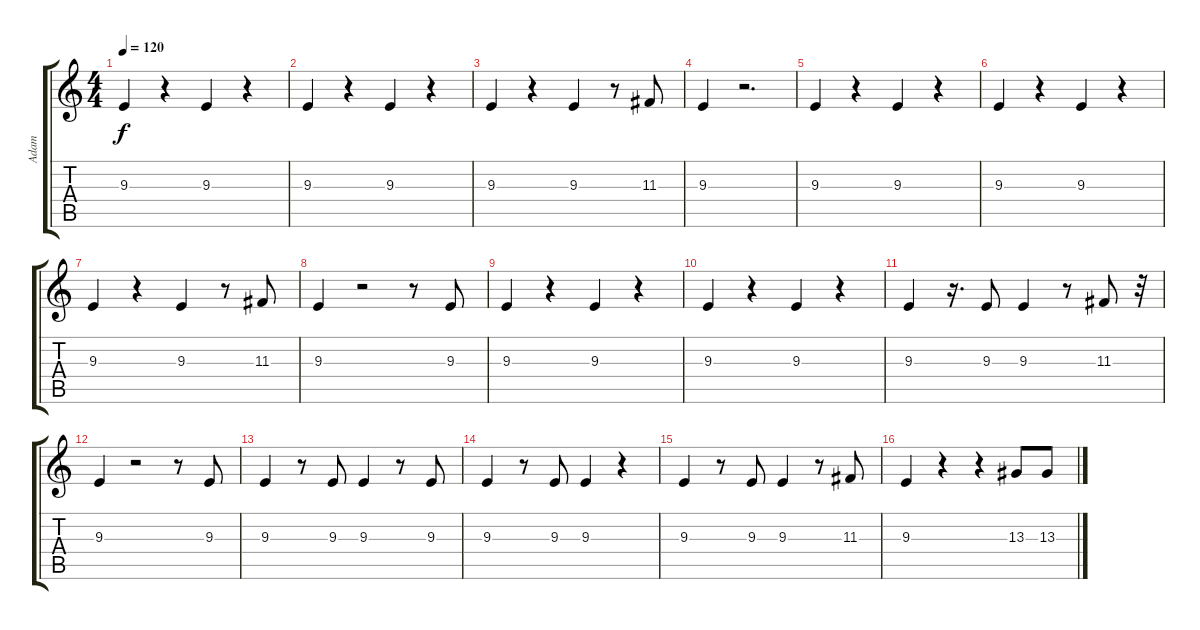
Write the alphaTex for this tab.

\track ("Adam" "Adam") {instrument panflute}
\staff {score tabs}
\tuning (E4 B3 G3 D3 A2 E2) {hide}
\ts (4 4)
\tempo 120
\clef g2
\ks c
9.3.4{dy f instrument panflute} r.4 9.3.4 r.4 |
9.3.4 r.4 9.3.4 r.4 |
9.3.4 r.4 9.3.4 r.8 11.3.8 |
9.3.4 r.2{d} |
9.3.4 r.4 9.3.4 r.4 |
9.3.4 r.4 9.3.4 r.4 |
9.3.4 r.4 9.3.4 r.8 11.3.8 |
9.3.4 r.2 r.8 9.3.8 |
9.3.4 r.4 9.3.4 r.4 |
9.3.4 r.4 9.3.4 r.4 |
9.3.4 r.16{d} 9.3.8 9.3.4 r.8 11.3.8 r.32 |
9.3.4 r.2 r.8 9.3.8 |
9.3.4 r.8 9.3.8 9.3.4 r.8 9.3.8 |
9.3.4 r.8 9.3.8 9.3.4 r.4 |
9.3.4 r.8 9.3.8 9.3.4 r.8 11.3.8 |
9.3.4 r.4 r.4 13.3.8 13.3.8
